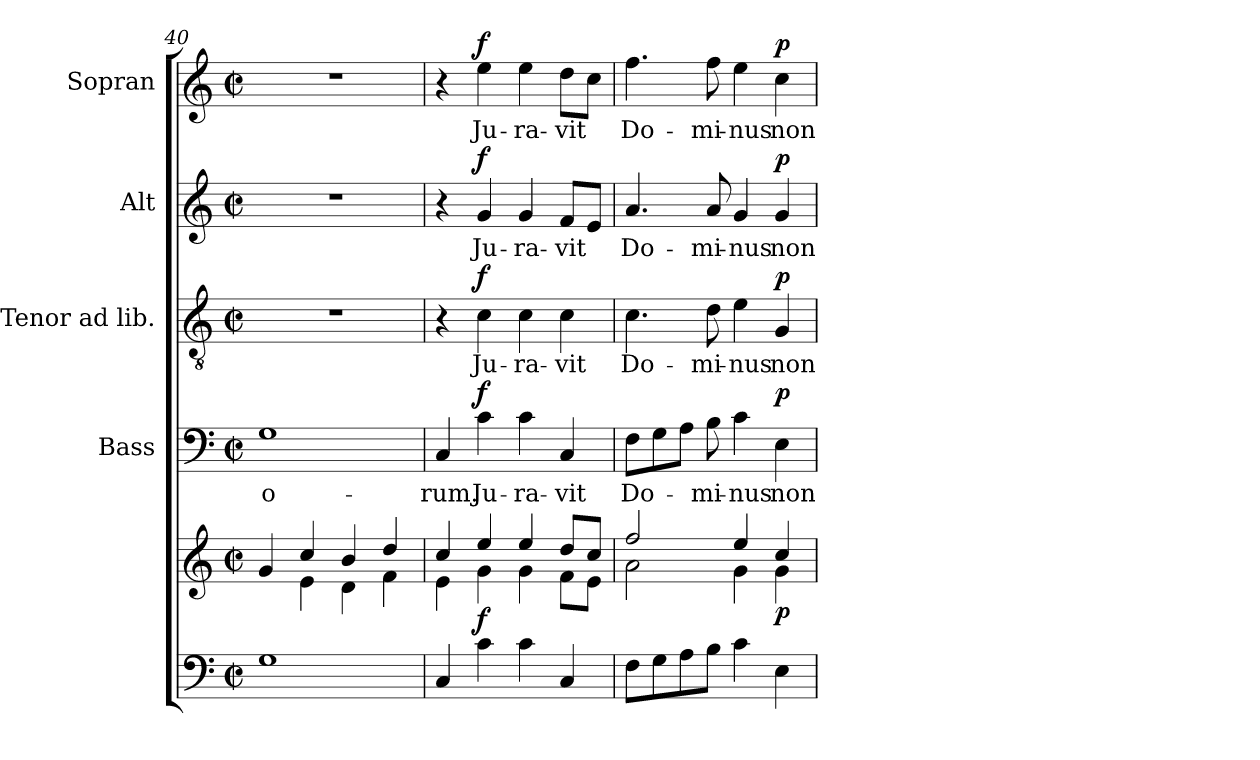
**kern	**kern	**dynam	**kern	**text	**dynam	**kern	**text	**dynam	**kern	**text	**dynam	**kern	**text	**dynam
*part5	*part5	*part5	*part4	*part4	*part4	*part3	*part3	*part3	*part2	*part2	*part2	*part1	*part1	*part1
*staff6	*staff5	*staff5/6	*staff4	*staff4	*staff4	*staff3	*staff3	*staff3	*staff2	*staff2	*staff2	*staff1	*staff1	*staff1
*	*	*	*I"Bass	*	*	*I"Tenor ad lib.	*	*	*I"Alt	*	*	*I"Sopran	*	*
*	*	*	*I'B.	*	*	*I'T.	*	*	*I'A.	*	*	*I'S.	*	*
*clefF4	*clefG2	*	*clefF4	*	*	*clefGv2	*	*	*clefG2	*	*	*clefG2	*	*
*k[]	*k[]	*	*k[]	*	*	*k[]	*	*	*k[]	*	*	*k[]	*	*
*C:	*C:	*	*C:	*	*	*C:	*	*	*C:	*	*	*C:	*	*
*M2/2	*M2/2	*	*M2/2	*	*	*M2/2	*	*	*M2/2	*	*	*M2/2	*	*
*met(c|)	*met(c|)	*	*met(c|)	*	*	*met(c|)	*	*	*met(c|)	*	*	*met(c|)	*	*
=40	=40	=40	=40	=40	=40	=40	=40	=40	=40	=40	=40	=40	=40	=40
*	*^	*	*	*	*	*	*	*	*	*	*	*	*	*
!	!	!	!	!	!LO:LY:b	!	!	!	!	!	!	!	!	!	!
1G	4g/	4ryy	.	1G	-o-	.	1r	.	.	1r	.	.	1r	.	.
.	4cc/	4e\	.	.	.	.	.	.	.	.	.	.	.	.	.
.	4b/	4d\	.	.	.	.	.	.	.	.	.	.	.	.	.
.	4dd/	4f\	.	.	.	.	.	.	.	.	.	.	.	.	.
!!LO:PB:g=z
=41	=41	=41	=41	=41	=41	=41	=41	=41	=41	=41	=41	=41	=41	=41	=41
!	!	!	!	!	!LO:LY:b	!	!	!	!	!	!	!	!	!	!
4C/	4cc/	4e\	.	4C/	-rum.	.	4r	.	.	4r	.	.	4r	.	.
!	!	!	!LO:DY:b	!	!LO:LY:b	!LO:DY:a	!	!LO:LY:b	!LO:DY:a	!	!LO:LY:b	!LO:DY:a	!	!LO:LY:b	!LO:DY:a
4c\	4ee/	4g\	f	4c\	Ju-	f	4c\	Ju-	f	4g/	Ju-	f	4ee\	Ju-	f
!	!	!	!	!	!LO:LY:b	!	!	!LO:LY:b	!	!	!LO:LY:b	!	!	!LO:LY:b	!
4c\	4ee/	4g\	.	4c\	-ra-	.	4c\	-ra-	.	4g/	-ra-	.	4ee\	-ra-	.
!	!	!	!	!	!LO:LY:b	!	!	!LO:LY:b	!	!	!LO:LY:b	!	!	!LO:LY:b	!
4C/	8dd/L	8f\L	.	4C/	-vit	.	4c\	-vit	.	8f/L	-vit	.	8dd\L	-vit	.
.	8cc/J	8e\J	.	.	.	.	.	.	.	8e/J	.	.	8cc\J	.	.
=42	=42	=42	=42	=42	=42	=42	=42	=42	=42	=42	=42	=42	=42	=42	=42
!	!	!	!	!	!LO:LY:b	!	!	!LO:LY:b	!	!	!LO:LY:b	!	!	!LO:LY:b	!
8F\L	2ff/	2a\	.	8F\L	Do-	.	4.c\	Do-	.	4.a/	Do-	.	4.ff\	Do-	.
8G\	.	.	.	8G\	.	.	.	.	.	.	.	.	.	.	.
8A\	.	.	.	8A\J	.	.	.	.	.	.	.	.	.	.	.
!	!	!	!	!	!LO:LY:b	!	!	!LO:LY:b	!	!	!LO:LY:b	!	!	!LO:LY:b	!
8B\J	.	.	.	8B\	-mi-	.	8d\	-mi-	.	8a/	-mi-	.	8ff\	-mi-	.
!	!	!	!	!	!LO:LY:b	!	!	!LO:LY:b	!	!	!LO:LY:b	!	!	!LO:LY:b	!
4c\	4ee/	4g\	.	4c\	-nus	.	4e\	-nus	.	4g/	-nus	.	4ee\	-nus	.
!	!	!	!LO:DY:b	!	!LO:LY:b	!LO:DY:a	!	!LO:LY:b	!LO:DY:a	!	!LO:LY:b	!LO:DY:a	!	!LO:LY:b	!LO:DY:a
4E\	4cc/	4g\	p	4E\	non	p	4G/	non	p	4g/	non	p	4cc\	non	p
*	*v	*v	*	*	*	*	*	*	*	*	*	*	*	*	*
=	=	=	=	=	=	=	=	=	=	=	=	=	=	=
*-	*-	*-	*-	*-	*-	*-	*-	*-	*-	*-	*-	*-	*-	*-
